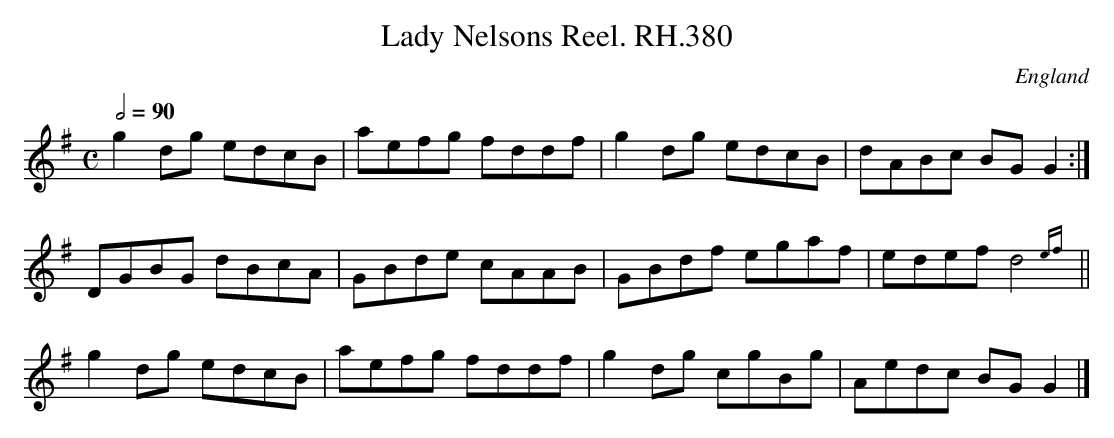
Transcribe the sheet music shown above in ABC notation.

X:1
T:Lady Nelsons Reel. RH.380
O:England
M:C
L:1/8
Q:2/4=90
K:G
g2dg edcB|aefg fddf|g2dg edcB|dABc BGG2:|
DGBG dBcA|GBde cAAB|GBdf egaf|edef d4{ef}||
g2dg edcB|aefg fddf|g2dg cgBg|Aedc BGG2|]
